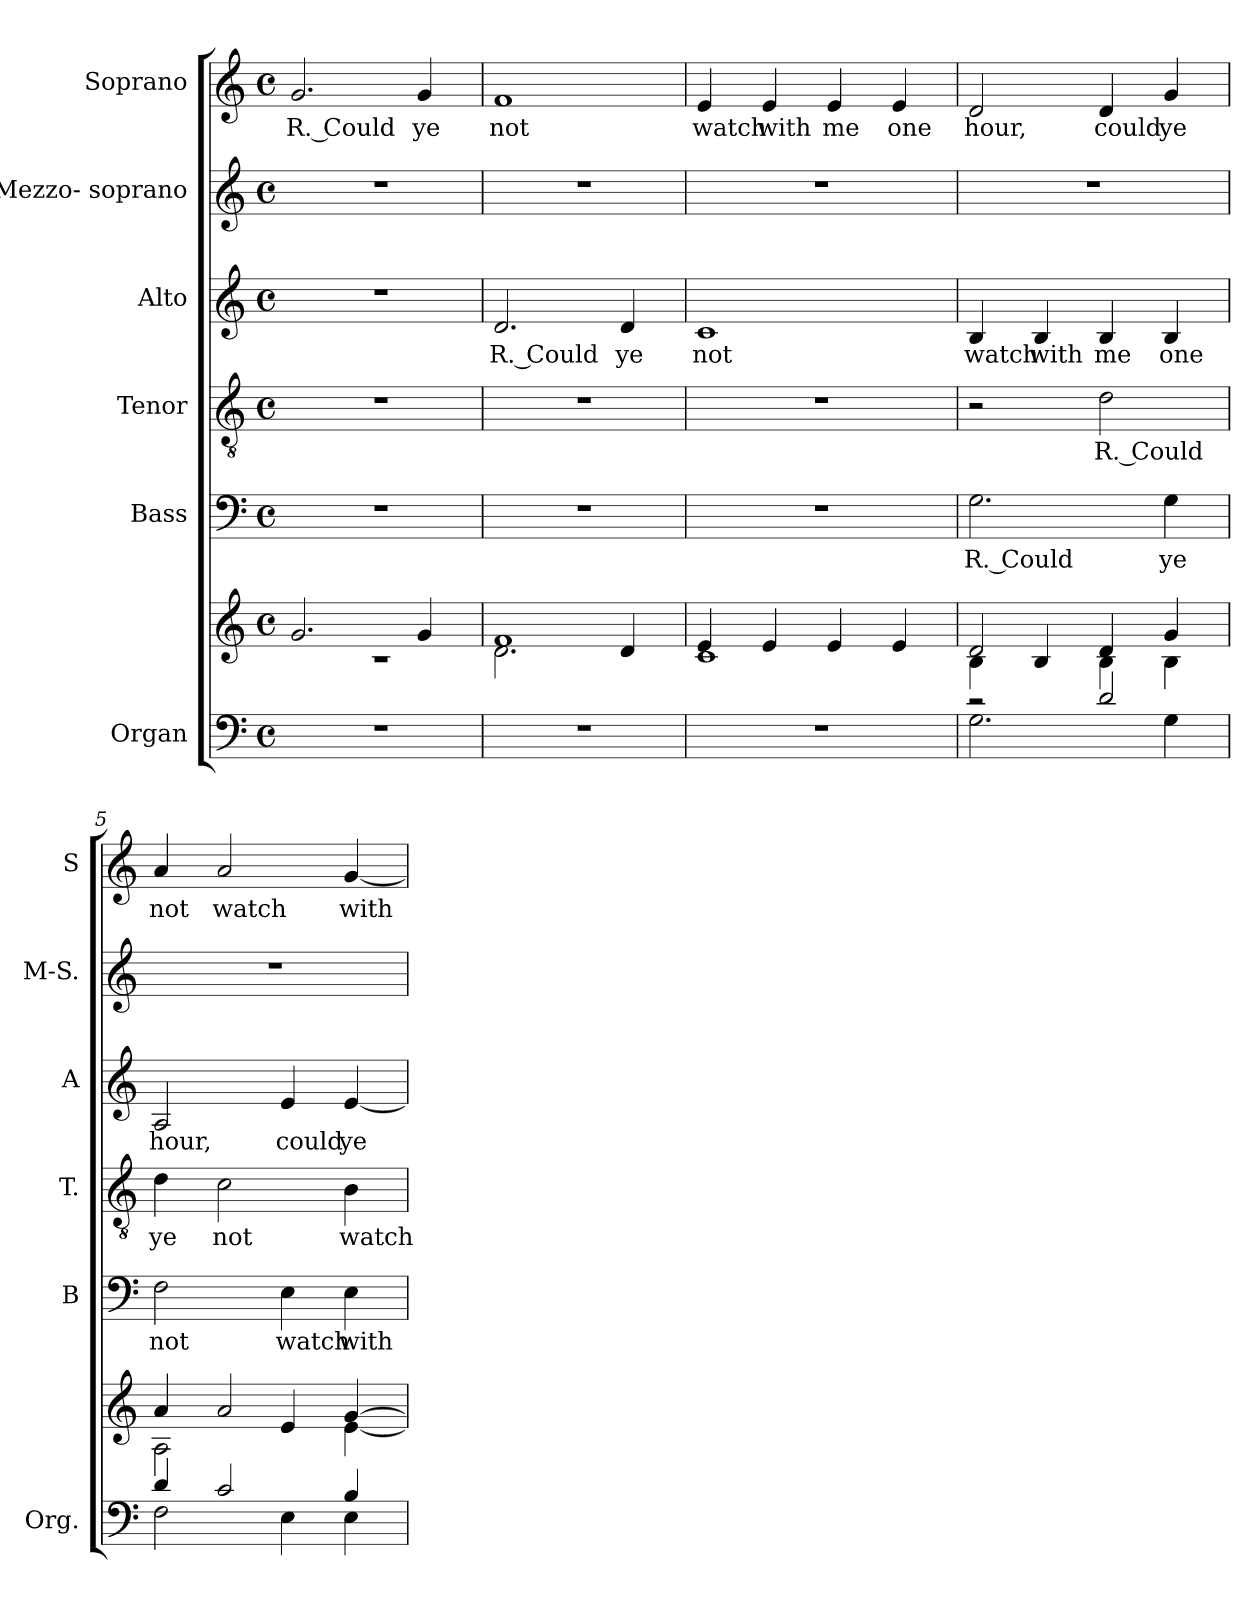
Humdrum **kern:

**kern	**kern	**kern	**text	**kern	**text	**kern	**text	**kern	**kern	**text
*part6	*part6	*part5	*part5	*part4	*part4	*part3	*part3	*part2	*part1	*part1
*staff7	*staff6	*staff5	*staff5	*staff4	*staff4	*staff3	*staff3	*staff2	*staff1	*staff1
*I"Organ	*	*I"Bass	*	*I"Tenor	*	*I"Alto	*	*I"Mezzo- soprano	*I"Soprano	*
*I'Org.	*	*I'B	*	*I'T.	*	*I'A	*	*I'M-S.	*I'S	*
!!LO:PB:g=z
*clefF4	*clefG2	*clefF4	*	*clefGv2	*	*clefG2	*	*clefG2	*clefG2	*
*	*	*	*	*ITrd7c12	*	*	*	*	*	*
*k[]	*k[]	*k[]	*	*k[]	*	*k[]	*	*k[]	*k[]	*
*C:	*C:	*C:	*	*C:	*	*C:	*	*C:	*C:	*
*M4/4	*M4/4	*M4/4	*	*M4/4	*	*M4/4	*	*M4/4	*M4/4	*
*met(c)	*met(c)	*met(c)	*	*met(c)	*	*met(c)	*	*met(c)	*met(c)	*
*MM88	*MM88	*MM88	*	*MM88	*	*MM88	*	*MM88	*MM88	*
=1	=1	=1	=1	=1	=1	=1	=1	=1	=1	=1
*	*^	*	*	*	*	*	*	*	*	*
!	!	!	!	!	!	!	!	!	!	!	!LO:LY:b:color=#000000
1r	2.gi/	1r	1r	.	1r	.	1r	.	1r	2.gi/	R. Could
!	!	!	!	!	!	!	!	!	!	!	!LO:LY:b:color=#000000
.	4gi/	.	.	.	.	.	.	.	.	4gi/	ye
=2	=2	=2	=2	=2	=2	=2	=2	=2	=2	=2	=2
!	!	!	!	!	!	!	!	!LO:LY:b:color=#000000	!	!	!
!	!	!	!	!	!	!	!	!	!	!	!LO:LY:b:color=#000000
1r	1fi	2.di\	1r	.	1r	.	2.di/	R. Could	1r	1fi	not
!	!	!	!	!	!	!	!	!LO:LY:b:color=#000000	!	!	!
.	.	4di/	.	.	.	.	4di/	ye	.	.	.
=3	=3	=3	=3	=3	=3	=3	=3	=3	=3	=3	=3
!	!	!	!	!	!	!	!	!LO:LY:b:color=#000000	!	!	!
!	!	!	!	!	!	!	!	!	!	!	!LO:LY:b:color=#000000
1r	4ei/	1ci	1r	.	1r	.	1ci	not	1r	4ei/	watch
!	!	!	!	!	!	!	!	!	!	!	!LO:LY:b:color=#000000
.	4ei/	.	.	.	.	.	.	.	.	4ei/	with
!	!	!	!	!	!	!	!	!	!	!	!LO:LY:b:color=#000000
.	4ei/	.	.	.	.	.	.	.	.	4ei/	me
!	!	!	!	!	!	!	!	!	!	!	!LO:LY:b:color=#000000
.	4ei/	.	.	.	.	.	.	.	.	4ei/	one
=4	=4	=4	=4	=4	=4	=4	=4	=4	=4	=4	=4
*^	*	*	*	*	*	*	*	*	*	*	*
!	!	!	!	!	!LO:LY:b:color=#000000	!	!	!	!	!	!	!
!	!	!	!	!	!	!	!	!	!LO:LY:b:color=#000000	!	!	!
!	!	!	!	!	!	!	!	!	!	!	!	!LO:LY:b:color=#000000
2r	2.Gi\	2di/	4Bi\	2.Gi\	R. Could	2r	.	4Bi/	watch	1r	2di/	hour,
!	!	!	!	!	!	!	!	!	!LO:LY:b:color=#000000	!	!	!
.	.	.	4Bi/	.	.	.	.	4Bi/	with	.	.	.
!	!	!	!	!	!	!	!LO:LY:b:color=#000000	!	!	!	!	!
!	!	!	!	!	!	!	!	!	!LO:LY:b:color=#000000	!	!	!
!	!	!	!	!	!	!	!	!	!	!	!	!LO:LY:b:color=#000000
2di/	.	4di/	4Bi\	.	.	2Di\	R. Could	4Bi/	me	.	4di/	could
!	!	!	!	!	!LO:LY:b:color=#000000	!	!	!	!	!	!	!
!	!	!	!	!	!	!	!	!	!LO:LY:b:color=#000000	!	!	!
!	!	!	!	!	!	!	!	!	!	!	!	!LO:LY:b:color=#000000
.	4Gi\	4gi/	4Bi\	4Gi\	ye	.	.	4Bi/	one	.	4gi/	ye
!!LO:LB:g=z
=5	=5	=5	=5	=5	=5	=5	=5	=5	=5	=5	=5	=5
!	!	!	!	!	!LO:LY:b:color=#000000	!	!	!	!	!	!	!
!	!	!	!	!	!	!	!LO:LY:b:color=#000000	!	!	!	!	!
!	!	!	!	!	!	!	!	!	!LO:LY:b:color=#000000	!	!	!
!	!	!	!	!	!	!	!	!	!	!	!	!LO:LY:b:color=#000000
4di/	2Fi\	4ai/	2Ai\	2Fi\	not	4Di\	ye	2Ai/	hour,	1r	4ai/	not
!	!	!	!	!	!	!	!LO:LY:b:color=#000000	!	!	!	!	!
!	!	!	!	!	!	!	!	!	!	!	!	!LO:LY:b:color=#000000
2ci/	.	2ai/	.	.	.	2Ci\	not	.	.	.	2ai/	watch
!	!	!	!	!	!LO:LY:b:color=#000000	!	!	!	!	!	!	!
!	!	!	!	!	!	!	!	!	!LO:LY:b:color=#000000	!	!	!
.	4Ei\	.	4ei/	4Ei\	watch	.	.	4ei/	could	.	.	.
!	!	!	!	!	!LO:LY:b:color=#000000	!	!	!	!	!	!	!
!	!	!	!	!	!	!	!LO:LY:b:color=#000000	!	!	!	!	!
!	!	!	!	!	!	!	!	!	!LO:LY:b:color=#000000	!	!	!
!	!	!	!	!	!	!	!	!	!	!	!	!LO:LY:b:color=#000000
4Bi/	4Ei\	[4gi/	[4ei\	4Ei\	with	4BBi\	watch	[4ei/	ye	.	[4gi/	with
*v	*v	*	*	*	*	*	*	*	*	*	*	*
*	*v	*v	*	*	*	*	*	*	*	*	*
=	=	=	=	=	=	=	=	=	=	=
*-	*-	*-	*-	*-	*-	*-	*-	*-	*-	*-
